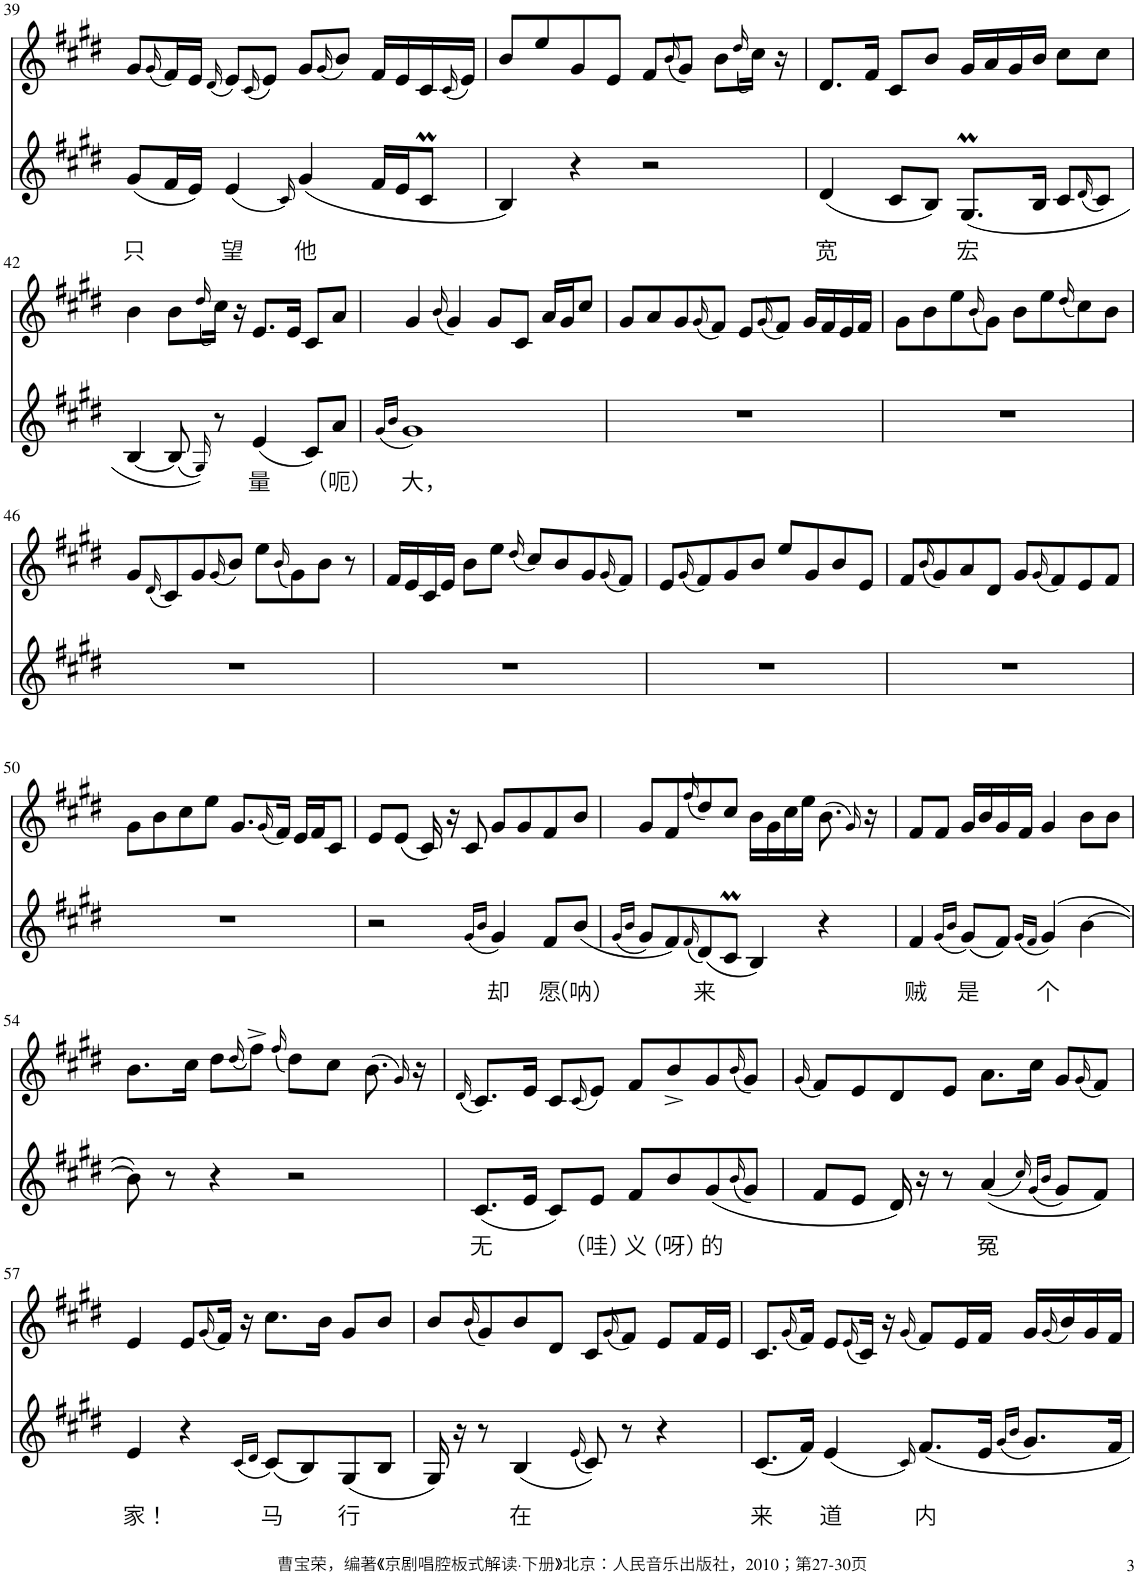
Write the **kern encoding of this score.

**kern	**text	**kern
*part2	*part2	*part1
*staff2	*staff2	*staff1
*I"Piano	*	*I"Piano
*I'Pno	*	*I'Pno
!!LO:PB:g=z
*clefG2	*	*clefG2
*k[f#c#g#d#]	*	*k[f#c#g#d#]
*M4/4	*	*M4/4
=39	=39	=39
!	!LO:LY:b	!
(8g#/L	只	8g#/L
.	.	(16qg#/
16f#/L	.	16f#/L)
16e/JJ)	.	16e/JJ
.	.	(16qd#/
!	!LO:LY:b	!
(4e/	望	8e/L)
.	.	(16qc#/
.	.	8e/J)
16qc#/)	.	.
!	!LO:LY:b	!
(4g#/	他	8g#/L
.	.	(16qg#/
.	.	8b/J)
16f#/LL	.	16f#/LL
16e/J	.	16e/
8c#M/J	.	16c#/
.	.	(16qc#/
.	.	16e/JJ)
=40	=40	=40
4B/)	.	8b/L
.	.	8ee/
4r	.	8g#/
.	.	8e/J
2r	.	8f#/L
.	.	(16qb/
.	.	8g#/J)
.	.	8b\L
.	.	(16qdd#/
.	.	16cc#\Jk)
.	.	16r
=41	=41	=41
!	!LO:LY:b	!
(4d#/	宽	8.d#/L
.	.	16f#/Jk
8c#/L	.	8c#/L
8B/J)	.	8b/J
!	!LO:LY:b	!
(8.G#m/L	宏	16g#/LL
.	.	16a/
.	.	16g#/
16B/Jk	.	16b/JJ
8c#/L	.	8cc#\L
(16qd#/	.	.
8c#/J)	.	8cc#\J
!!LO:LB:g=z
=42	=42	=42
[4B/	.	4b\
(8B/]	.	8b\L
16qG#/))	.	(16qdd#/
8r	.	16cc#\Jk)
.	.	16r
!	!LO:LY:b	!
(4e/	量	8.e/L
.	.	16e/Jk
8c#/L)	.	8c#/L
!	!LO:LY:b	!
8a/J	（呃）	8a/J
=43	=43	=43
(16qg#/LL	.	.
16qb/JJ	.	.
!	!LO:LY:b	!
1g#)	大，	4g#/
.	.	(16qb/
.	.	4g#/)
.	.	8g#/L
.	.	8c#/J
.	.	16a/LL
.	.	16g#/J
.	.	8cc#/J
=44	=44	=44
1r	.	8g#/L
.	.	8a/
.	.	8g#/
.	.	(16qg#/
.	.	8f#/J)
.	.	8e/L
.	.	(16qg#/
.	.	8f#/J)
.	.	16g#/LL
.	.	16f#/
.	.	16e/
.	.	16f#/JJ
=45	=45	=45
1r	.	8g#\L
.	.	8b\
.	.	8ee\
.	.	(16qb/
.	.	8g#\J)
.	.	8b\L
.	.	8ee\
.	.	(16qdd#/
.	.	8cc#\)
.	.	8b\J
!!LO:LB:g=z
=46	=46	=46
1r	.	8g#/L
.	.	(16qd#/
.	.	8c#/)
.	.	8g#/
.	.	(16qg#/
.	.	8b/J)
.	.	8ee\L
.	.	(16qb/
.	.	8g#\)
.	.	8b\J
.	.	8r
=47	=47	=47
1r	.	16f#/LL
.	.	16e/
.	.	16c#/
.	.	16e/JJ
.	.	8b\L
.	.	8ee\J
.	.	(16qdd#/
.	.	8cc#/L)
.	.	8b/
.	.	8g#/
.	.	(16qg#/
.	.	8f#/J)
=48	=48	=48
1r	.	8e/L
.	.	(16qg#/
.	.	8f#/)
.	.	8g#/
.	.	8b/J
.	.	8ee/L
.	.	8g#/
.	.	8b/
.	.	8e/J
=49	=49	=49
1r	.	8f#/L
.	.	(16qb/
.	.	8g#/)
.	.	8a/
.	.	8d#/J
.	.	8g#/L
.	.	(16qg#/
.	.	8f#/)
.	.	8e/
.	.	8f#/J
!!LO:LB:g=z
=50	=50	=50
1r	.	8g#\L
.	.	8b\
.	.	8cc#\
.	.	8ee\J
.	.	8.g#/L
.	.	(16qg#/
.	.	16f#/Jk)
.	.	16e/LL
.	.	16f#/J
.	.	8c#/J
=51	=51	=51
2r	.	8e/L
.	.	(8e/J
.	.	16c#/)
.	.	16r
.	.	8c#/
(16qg#/LL	.	.
16qb/JJ	.	.
!	!LO:LY:b	!
4g#/)	却	8g#/L
.	.	8g#/
!	!LO:LY:b	!
8f#/L	愿	8f#/
!	!LO:LY:b	!
(8b/J	（呐）	8b/J
=52	=52	=52
(16qg#/LL	.	.
16qb/JJ	.	.
8g#/L)	.	8g#/L
8f#/)	.	8f#/
(16qf#/	.	(16qff#/
!	!LO:LY:b	!
(8d#/)	来	8dd#/)
8c#M/J	.	8cc#/J
4B/)	.	16b\LL
.	.	16g#\
.	.	16cc#\
.	.	16ee\JJ
4r	.	(8.b\
.	.	16qg#/)
.	.	16r
=53	=53	=53
!	!LO:LY:b	!
4f#/	贼	8f#/L
.	.	8f#/J
(16qg#/LL	.	.
16qb/JJ	.	.
!	!LO:LY:b	!
(8g#/L)	是	16g#/LL
.	.	16b/
8f#/J)	.	16g#/
.	.	16f#/JJ
(16qg#/LL	.	.
16qf#/JJ	.	.
!	!LO:LY:b	!
(4g#/)	个	4g#/
[4b\	.	8b\L
.	.	8b\J
!!LO:LB:g=z
=54	=54	=54
8b\])	.	8.b\L
8r	.	.
.	.	16cc#\Jk
4r	.	8dd#\L
.	.	(16qdd#/
.	.	8ff#^\J)
.	.	(16qff#/
2r	.	8dd#\L)
.	.	8cc#\J
.	.	(8.b\
.	.	16qg#/)
.	.	16r
=55	=55	=55
.	.	(16qd#/
!	!LO:LY:b	!
(8.c#/L	无	8.c#/L)
16e/Jk	.	16e/Jk
8c#/L)	.	8c#/L
.	.	(16qc#/
!	!LO:LY:b	!
8e/J	（哇）	8e/J)
!	!LO:LY:b	!
8f#/L	义	8f#/L
!	!LO:LY:b	!
8b/	（呀）	8b^/
!	!LO:LY:b	!
(8g#/	的	8g#/
(16qb/	.	(16qb/
8g#/J)	.	8g#/J)
=56	=56	=56
.	.	(16qg#/
8f#/L	.	8f#/L)
8e/J	.	8e/
16d#/)	.	8d#/
16r	.	.
8r	.	8e/J
!	!LO:LY:b	!
((4a/	冤	8.a\L
.	.	16cc#\Jk
16qcc#/)	.	.
(16qg#/LL	.	.
16qb/JJ	.	.
8g#/L)	.	8g#/L
.	.	(16qg#/
8f#/J)	.	8f#/J)
!!LO:LB:g=z
=57	=57	=57
!	!LO:LY:b	!
4e/	家！	4e/
4r	.	8e/L
.	.	(16qg#/
.	.	16f#/Jk)
.	.	16r
(16qc#/LL	.	.
16qd#/JJ	.	.
!	!LO:LY:b	!
(8c#/L)	马	8.cc#\L
8B/)	.	.
.	.	16b\Jk
!	!LO:LY:b	!
(8G#/	行	8g#/L
8B/J	.	8b/J
=58	=58	=58
16G#/)	.	8b/L
16r	.	.
.	.	(16qb/
8r	.	8g#/)
!	!LO:LY:b	!
(4B/	在	8b/
.	.	8d#/J
(16qe/	.	.
8c#/))	.	8c#/L
.	.	(16qg#/
8r	.	8f#/J)
4r	.	8e/L
.	.	16f#/L
.	.	16e/JJ
=59	=59	=59
!	!LO:LY:b	!
(8.c#/L	来	8.c#/L
.	.	(16qg#/
16f#/Jk)	.	16f#/Jk)
!	!LO:LY:b	!
(4e/	道	8e/L
.	.	(16qe/
.	.	16c#/Jk)
.	.	16r
16qc#/)	.	(16qg#/
!	!LO:LY:b	!
8.f#/L	内	8f#/L)
.	.	16e/L
16e/Jk	.	16f#/JJ
(16qg#/LL	.	.
16qb/JJ	.	.
8.g#/L)	.	16g#/LL
.	.	(16qg#/
.	.	16b/)
.	.	16g#/
16f#/Jk	.	16f#/JJ
=	=	=
*-	*-	*-
